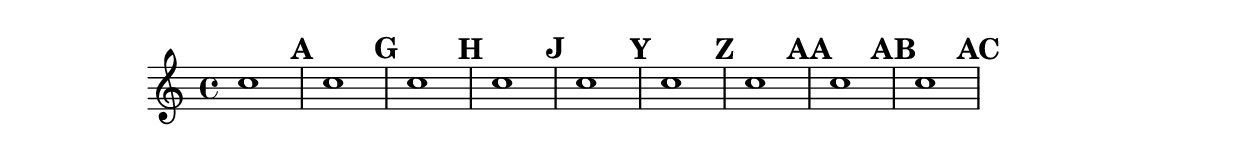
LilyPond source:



\header {

  texidoc= "Rehearsal marks in letter style: the I is skipped, and
after Z, double letters are used.  The mark may be set with
@code{\mark NUMBER}, or with @code{Score.rehearsalMark}."

}

\version "2.6.0"
\paper { raggedright = ##t } 

\relative c'' {
  c1  \mark \default
  c1  \mark #7
  c1  \mark \default
  c1  \mark \default
  c1  \mark \default
  \set Score.rehearsalMark = #24
  c1  \mark \default
  c1  \mark \default
  c1  \mark \default
  c1  \mark \default
}
